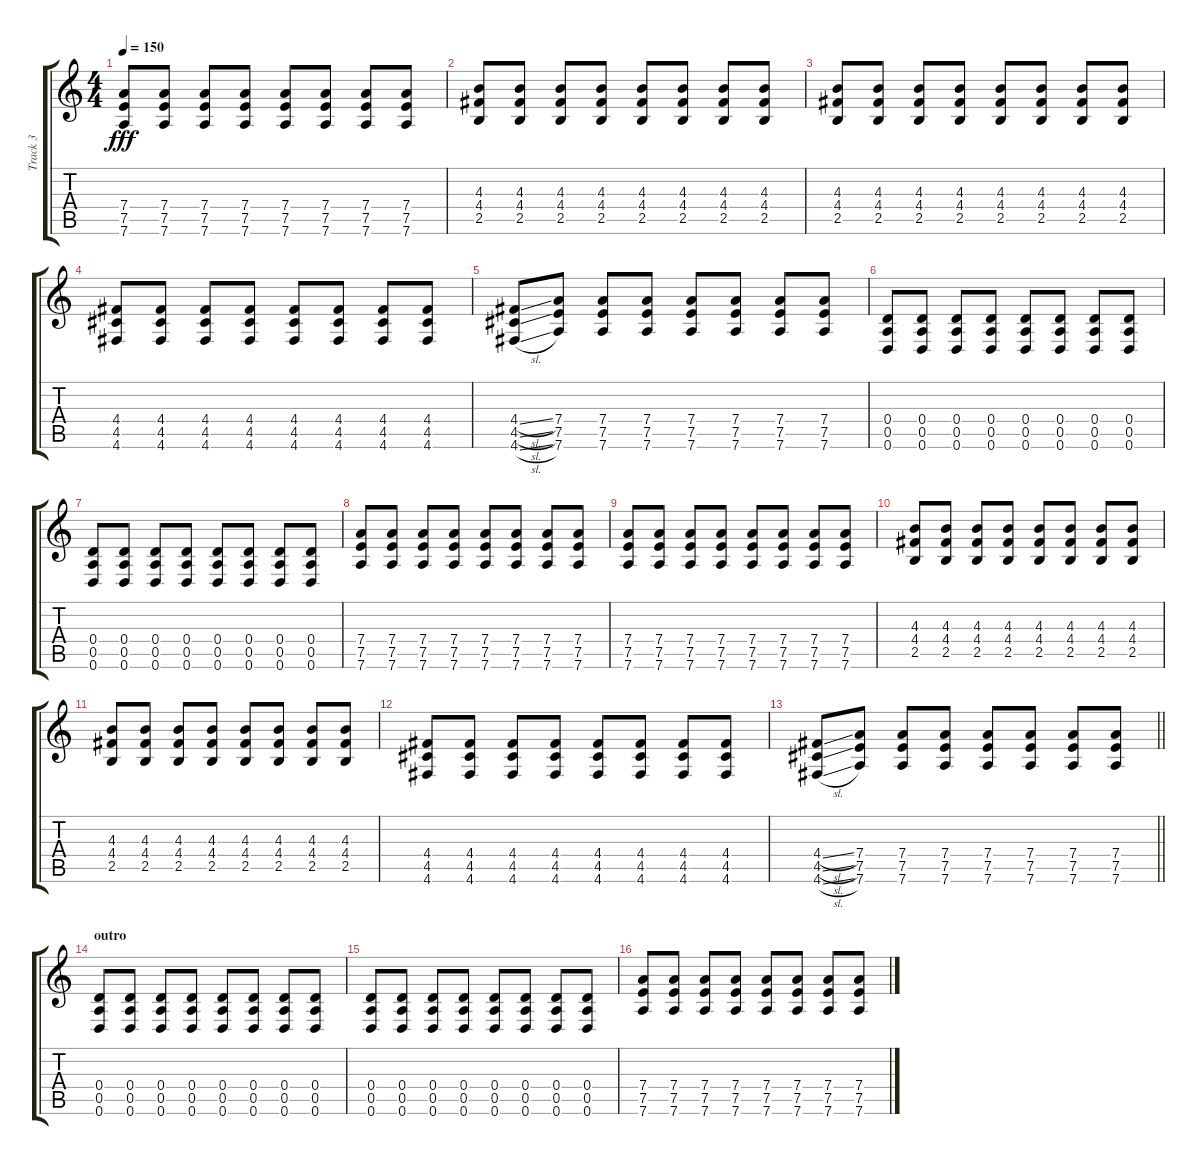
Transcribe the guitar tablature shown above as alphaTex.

\track ("Track 3" "Track 3") {instrument distortionguitar}
\staff {score tabs}
\tuning (E4 B3 G3 D3 A2 D2) {hide}
\ts (4 4)
\tempo 150
\clef g2
\ks c
(7.4 7.5 7.6).8{dy fff} (7.4 7.5 7.6).8 (7.4 7.5 7.6).8 (7.4 7.5 7.6).8 (7.4 7.5 7.6).8 (7.4 7.5 7.6).8 (7.4 7.5 7.6).8 (7.4 7.5 7.6).8 |
(4.3 4.4 2.5).8 (4.3 4.4 2.5).8 (4.3 4.4 2.5).8 (4.3 4.4 2.5).8 (4.3 4.4 2.5).8 (4.3 4.4 2.5).8 (4.3 4.4 2.5).8 (4.3 4.4 2.5).8 |
(4.3 4.4 2.5).8 (4.3 4.4 2.5).8 (4.3 4.4 2.5).8 (4.3 4.4 2.5).8 (4.3 4.4 2.5).8 (4.3 4.4 2.5).8 (4.3 4.4 2.5).8 (4.3 4.4 2.5).8 |
(4.4 4.5 4.6).8 (4.4 4.5 4.6).8 (4.4 4.5 4.6).8 (4.4 4.5 4.6).8 (4.4 4.5 4.6).8 (4.4 4.5 4.6).8 (4.4 4.5 4.6).8 (4.4 4.5 4.6).8 |
(4.4{sl} 4.5{sl} 4.6{sl}).8 (7.4 7.5 7.6).8 (7.4 7.5 7.6).8 (7.4 7.5 7.6).8 (7.4 7.5 7.6).8 (7.4 7.5 7.6).8 (7.4 7.5 7.6).8 (7.4 7.5 7.6).8 |
(0.4 0.5 0.6).8 (0.4 0.5 0.6).8 (0.4 0.5 0.6).8 (0.4 0.5 0.6).8 (0.4 0.5 0.6).8 (0.4 0.5 0.6).8 (0.4 0.5 0.6).8 (0.4 0.5 0.6).8 |
(0.4 0.5 0.6).8 (0.4 0.5 0.6).8 (0.4 0.5 0.6).8 (0.4 0.5 0.6).8 (0.4 0.5 0.6).8 (0.4 0.5 0.6).8 (0.4 0.5 0.6).8 (0.4 0.5 0.6).8 |
(7.4 7.5 7.6).8 (7.4 7.5 7.6).8 (7.4 7.5 7.6).8 (7.4 7.5 7.6).8 (7.4 7.5 7.6).8 (7.4 7.5 7.6).8 (7.4 7.5 7.6).8 (7.4 7.5 7.6).8 |
(7.4 7.5 7.6).8 (7.4 7.5 7.6).8 (7.4 7.5 7.6).8 (7.4 7.5 7.6).8 (7.4 7.5 7.6).8 (7.4 7.5 7.6).8 (7.4 7.5 7.6).8 (7.4 7.5 7.6).8 |
(4.3 4.4 2.5).8 (4.3 4.4 2.5).8 (4.3 4.4 2.5).8 (4.3 4.4 2.5).8 (4.3 4.4 2.5).8 (4.3 4.4 2.5).8 (4.3 4.4 2.5).8 (4.3 4.4 2.5).8 |
(4.3 4.4 2.5).8 (4.3 4.4 2.5).8 (4.3 4.4 2.5).8 (4.3 4.4 2.5).8 (4.3 4.4 2.5).8 (4.3 4.4 2.5).8 (4.3 4.4 2.5).8 (4.3 4.4 2.5).8 |
(4.4 4.5 4.6).8 (4.4 4.5 4.6).8 (4.4 4.5 4.6).8 (4.4 4.5 4.6).8 (4.4 4.5 4.6).8 (4.4 4.5 4.6).8 (4.4 4.5 4.6).8 (4.4 4.5 4.6).8 |
\barLineRight lightlight
(4.4{sl} 4.5{sl} 4.6{sl}).8 (7.4 7.5 7.6).8 (7.4 7.5 7.6).8 (7.4 7.5 7.6).8 (7.4 7.5 7.6).8 (7.4 7.5 7.6).8 (7.4 7.5 7.6).8 (7.4 7.5 7.6).8 |
\section ("" "outro")
(0.4 0.5 0.6).8 (0.4 0.5 0.6).8 (0.4 0.5 0.6).8 (0.4 0.5 0.6).8 (0.4 0.5 0.6).8 (0.4 0.5 0.6).8 (0.4 0.5 0.6).8 (0.4 0.5 0.6).8 |
(0.4 0.5 0.6).8 (0.4 0.5 0.6).8 (0.4 0.5 0.6).8 (0.4 0.5 0.6).8 (0.4 0.5 0.6).8 (0.4 0.5 0.6).8 (0.4 0.5 0.6).8 (0.4 0.5 0.6).8 |
(7.4 7.5 7.6).8 (7.4 7.5 7.6).8 (7.4 7.5 7.6).8 (7.4 7.5 7.6).8 (7.4 7.5 7.6).8 (7.4 7.5 7.6).8 (7.4 7.5 7.6).8 (7.4 7.5 7.6).8
